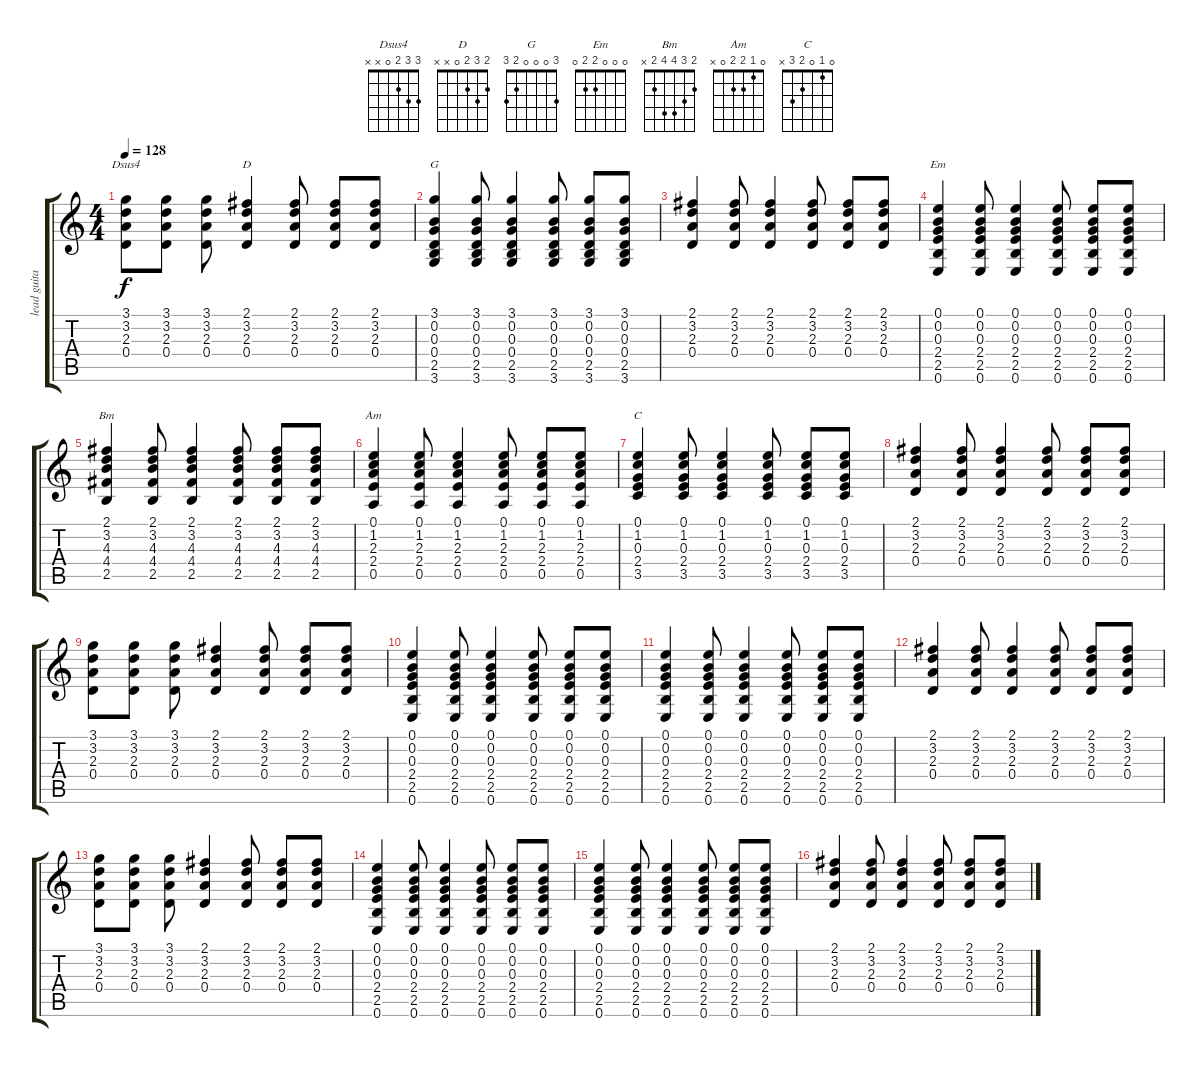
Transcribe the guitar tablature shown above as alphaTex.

\track ("lead guitar 2" "lead guita") {instrument distortionguitar}
\staff {score tabs}
\tuning (E4 B3 G3 D3 A2 E2) {hide}
\chord ("Dsus4" 3 3 2 0 x x)
\chord ("D" 2 3 2 0 x x)
\chord ("G" 3 0 0 0 2 3)
\chord ("Em" 0 0 0 2 2 0)
\chord ("Bm" 2 3 4 4 2 x)
\chord ("Am" 0 1 2 2 0 x)
\chord ("C" 0 1 0 2 3 x)
\ts (4 4)
\tempo 128
\clef g2
\ks c
(3.1 3.2 2.3 0.4).8{ch "Dsus4" dy f} (3.1 3.2 2.3 0.4).8 (3.1 3.2 2.3 0.4).8 (2.1 3.2 2.3 0.4).4{ch "D"} (2.1 3.2 2.3 0.4).8 (2.1 3.2 2.3 0.4).8 (2.1 3.2 2.3 0.4).8 |
(3.1 0.2 0.3 0.4 2.5 3.6).4{ch "G"} (3.1 0.2 0.3 0.4 2.5 3.6).8 (3.1 0.2 0.3 0.4 2.5 3.6).4 (3.1 0.2 0.3 0.4 2.5 3.6).8 (3.1 0.2 0.3 0.4 2.5 3.6).8 (3.1 0.2 0.3 0.4 2.5 3.6).8 |
(2.1 3.2 2.3 0.4).4 (2.1 3.2 2.3 0.4).8 (2.1 3.2 2.3 0.4).4 (2.1 3.2 2.3 0.4).8 (2.1 3.2 2.3 0.4).8 (2.1 3.2 2.3 0.4).8 |
(0.1 0.2 0.3 2.4 2.5 0.6).4{ch "Em"} (0.1 0.2 0.3 2.4 2.5 0.6).8 (0.1 0.2 0.3 2.4 2.5 0.6).4 (0.1 0.2 0.3 2.4 2.5 0.6).8 (0.1 0.2 0.3 2.4 2.5 0.6).8 (0.1 0.2 0.3 2.4 2.5 0.6).8 |
(2.1 3.2 4.3 4.4 2.5).4{ch "Bm"} (2.1 3.2 4.3 4.4 2.5).8 (2.1 3.2 4.3 4.4 2.5).4 (2.1 3.2 4.3 4.4 2.5).8 (2.1 3.2 4.3 4.4 2.5).8 (2.1 3.2 4.3 4.4 2.5).8 |
(0.1 1.2 2.3 2.4 0.5).4{ch "Am"} (0.1 1.2 2.3 2.4 0.5).8 (0.1 1.2 2.3 2.4 0.5).4 (0.1 1.2 2.3 2.4 0.5).8 (0.1 1.2 2.3 2.4 0.5).8 (0.1 1.2 2.3 2.4 0.5).8 |
(0.1 1.2 0.3 2.4 3.5).4{ch "C"} (0.1 1.2 0.3 2.4 3.5).8 (0.1 1.2 0.3 2.4 3.5).4 (0.1 1.2 0.3 2.4 3.5).8 (0.1 1.2 0.3 2.4 3.5).8 (0.1 1.2 0.3 2.4 3.5).8 |
(2.1 3.2 2.3 0.4).4 (2.1 3.2 2.3 0.4).8 (2.1 3.2 2.3 0.4).4 (2.1 3.2 2.3 0.4).8 (2.1 3.2 2.3 0.4).8 (2.1 3.2 2.3 0.4).8 |
(3.1 3.2 2.3 0.4).8 (3.1 3.2 2.3 0.4).8 (3.1 3.2 2.3 0.4).8 (2.1 3.2 2.3 0.4).4 (2.1 3.2 2.3 0.4).8 (2.1 3.2 2.3 0.4).8 (2.1 3.2 2.3 0.4).8 |
(0.1 0.2 0.3 2.4 2.5 0.6).4 (0.1 0.2 0.3 2.4 2.5 0.6).8 (0.1 0.2 0.3 2.4 2.5 0.6).4 (0.1 0.2 0.3 2.4 2.5 0.6).8 (0.1 0.2 0.3 2.4 2.5 0.6).8 (0.1 0.2 0.3 2.4 2.5 0.6).8 |
(0.1 0.2 0.3 2.4 2.5 0.6).4 (0.1 0.2 0.3 2.4 2.5 0.6).8 (0.1 0.2 0.3 2.4 2.5 0.6).4 (0.1 0.2 0.3 2.4 2.5 0.6).8 (0.1 0.2 0.3 2.4 2.5 0.6).8 (0.1 0.2 0.3 2.4 2.5 0.6).8 |
(2.1 3.2 2.3 0.4).4 (2.1 3.2 2.3 0.4).8 (2.1 3.2 2.3 0.4).4 (2.1 3.2 2.3 0.4).8 (2.1 3.2 2.3 0.4).8 (2.1 3.2 2.3 0.4).8 |
(3.1 3.2 2.3 0.4).8 (3.1 3.2 2.3 0.4).8 (3.1 3.2 2.3 0.4).8 (2.1 3.2 2.3 0.4).4 (2.1 3.2 2.3 0.4).8 (2.1 3.2 2.3 0.4).8 (2.1 3.2 2.3 0.4).8 |
(0.1 0.2 0.3 2.4 2.5 0.6).4 (0.1 0.2 0.3 2.4 2.5 0.6).8 (0.1 0.2 0.3 2.4 2.5 0.6).4 (0.1 0.2 0.3 2.4 2.5 0.6).8 (0.1 0.2 0.3 2.4 2.5 0.6).8 (0.1 0.2 0.3 2.4 2.5 0.6).8 |
(0.1 0.2 0.3 2.4 2.5 0.6).4 (0.1 0.2 0.3 2.4 2.5 0.6).8 (0.1 0.2 0.3 2.4 2.5 0.6).4 (0.1 0.2 0.3 2.4 2.5 0.6).8 (0.1 0.2 0.3 2.4 2.5 0.6).8 (0.1 0.2 0.3 2.4 2.5 0.6).8 |
(2.1 3.2 2.3 0.4).4 (2.1 3.2 2.3 0.4).8 (2.1 3.2 2.3 0.4).4 (2.1 3.2 2.3 0.4).8 (2.1 3.2 2.3 0.4).8 (2.1 3.2 2.3 0.4).8
